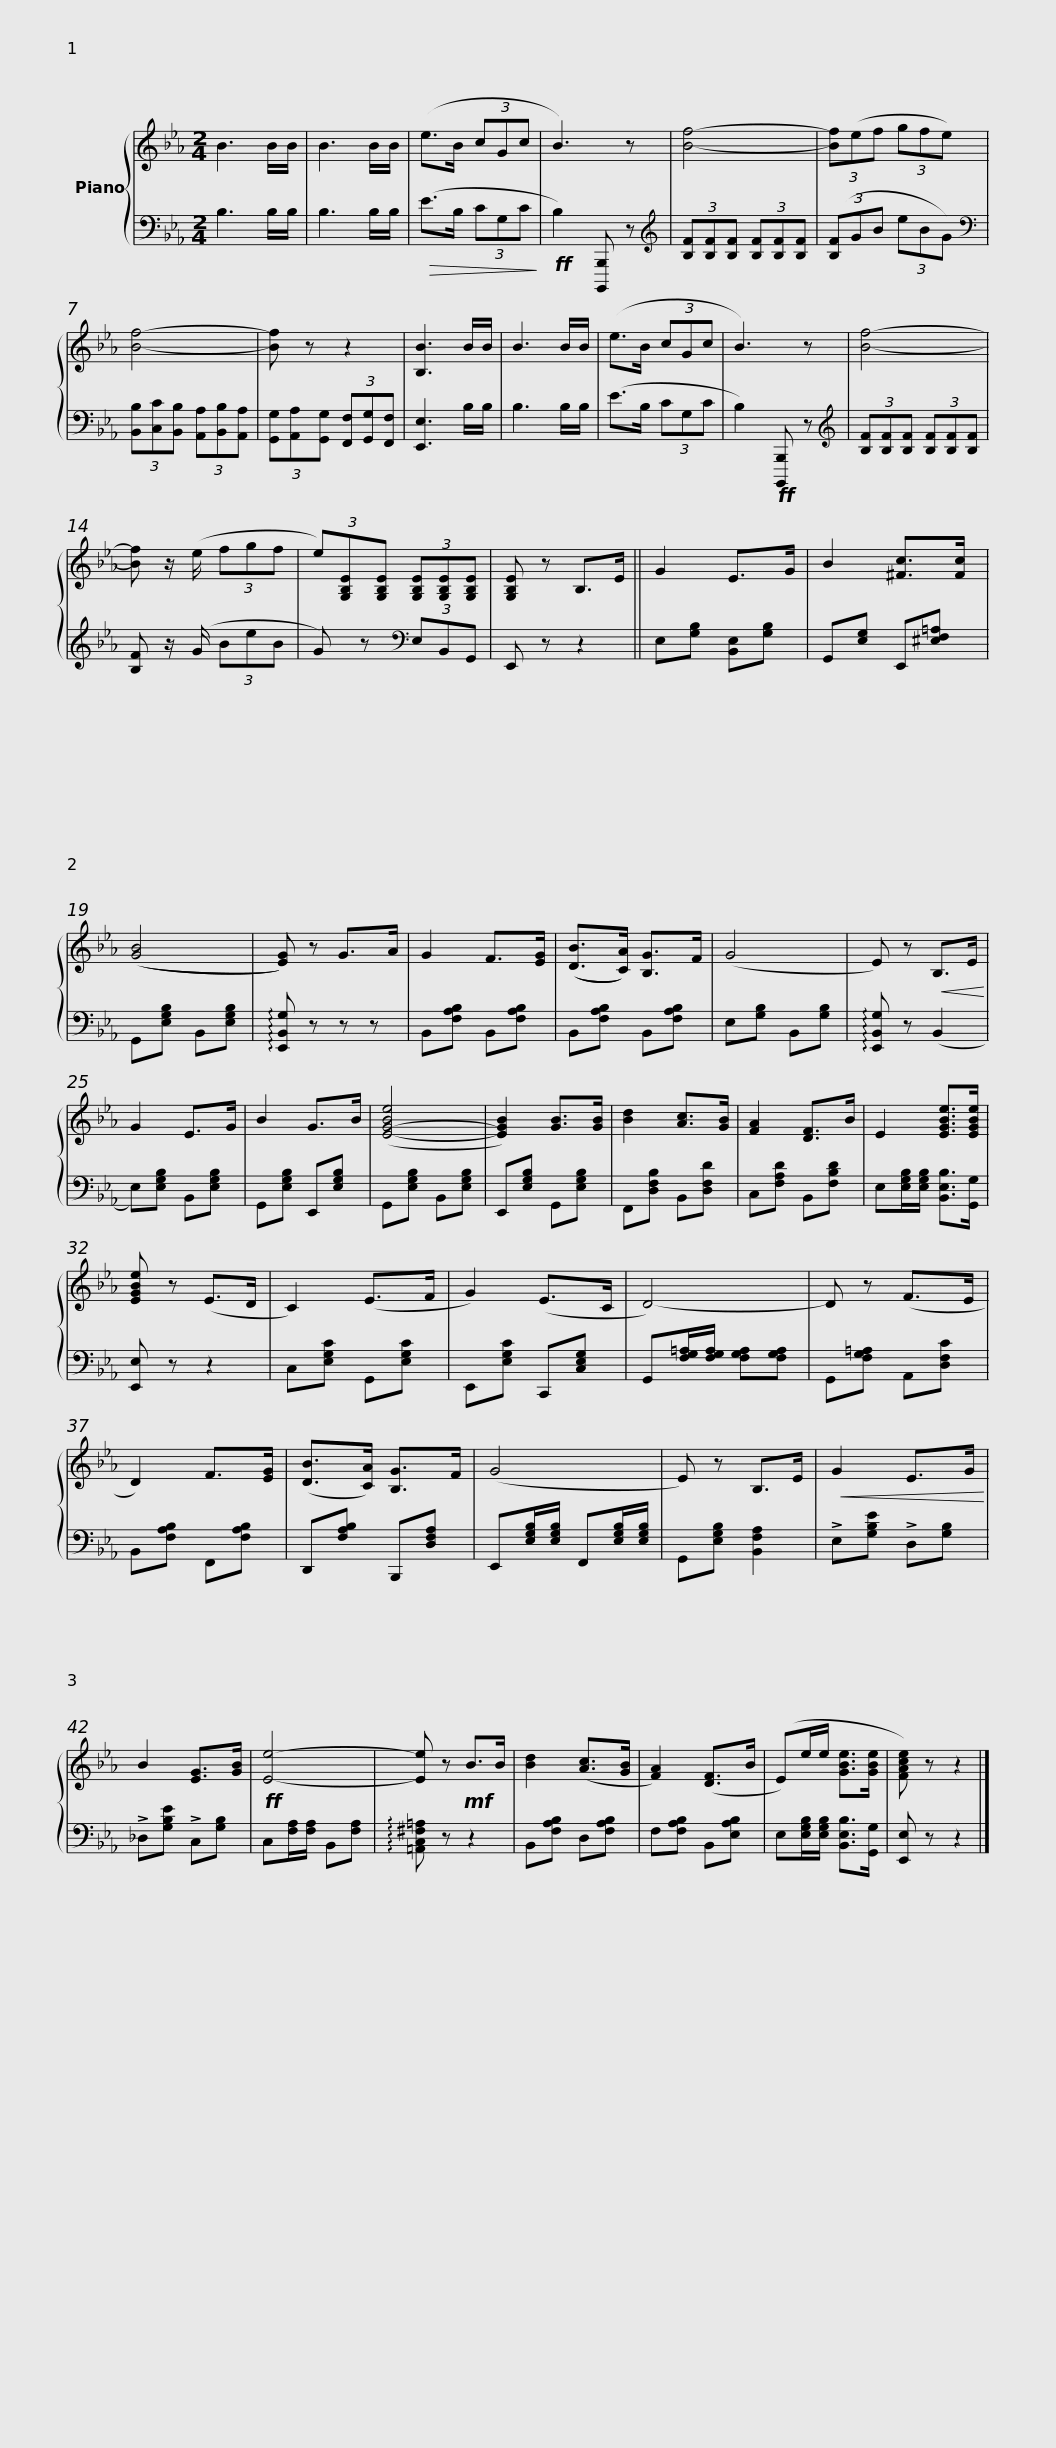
X:1
%%score { 1 | 2 }
L:1/8
M:2/4
I:linebreak $
K:Eb
V:1 treble
V:2 bass
V:1
 B3 B/B/ | B3 B/B/ | (e>B (3cGc | B3) z | [Bf]4- | %5
 (3[Bf](ef (3gfe) |$ [Bf]4- | [Bf] z z2 | [B,B]3 B/B/ | B3 B/B/ | %10
 (e>B (3cGc | B3) z |$ [Bf]4- | [Bf] z/ (e/ (3fgf | (3e)[G,B,E][G,B,E] (3[G,B,E][G,B,E][G,B,E] | %15
 [G,B,E] z B,>E || G2 E>G | B2 [^Fc]>[Fc] |$ (([GB]4 | [EG])) z G>A | %20
 G2 F>[EG] | (([DB]>[CA])) [B,G]>F | (G4 | E) z!<(! B,>E!<)! | G2 E>G |$ %25
 B2 G>B | ([E-G-Be]4 | [EGB]2) [GB]>[GB] | [Bd]2 [Ac]>[GB] | [FA]2 [DF]>B | %30
 E2 [EGBe]>[EGBe] |$ [EGBe] z (E>D | C2) (E>F | G2) (E>C | D4-) | %35
 D z (F>E | D2) F>[EG] |$ ([DB]>[CA]) [B,G]>F | (G4 | E) z B,>E | %40
!<(! G2 E>G!<)! | B2 [EG]>[GB] |!ff! [Ee]4- |$ [Ee] z!mf! B>B | [Bd]2 ([Ac]>[GB] | %45
 [FA]2) ([DF]>B | (E)e/e/ [GBe]>[GBe] | [FAce]) z z2 |] %48
V:2
 B,3 B,/B,/ | B,3 B,/B,/ |!>(! (E>B, (3CG,C!>)! |!ff! B,2) [B,,,,B,,,] z |[K:treble] (3[B,F][B,F][B,F] (3[B,F][B,F][B,F] | %5
 (3([B,F]GB (3eBG) |$[K:bass] (3[B,,B,][C,C][B,,B,] (3[A,,A,][B,,B,][A,,A,] | (3[G,,G,][A,,A,][G,,G,] (3[F,,F,][G,,G,][F,,F,] | [E,,E,]3 B,/B,/ | B,3 B,/B,/ | %10
 (E>B, (3CG,C | B,2)!ff! [B,,,,B,,,] z |$[K:treble] (3[B,F][B,F][B,F] (3[B,F][B,F][B,F] | [B,F] z/ (G/ (3BeB | G) z[K:bass] (3E,B,,G,, | %15
 E,, z z2 || E,[G,B,] [B,,E,][G,B,] | G,,[E,G,] E,,[^E,F,=A,] |$ G,,[E,G,B,] B,,[E,G,B,] | !arpeggio![E,,B,,G,] z z z | %20
 B,,[F,A,B,] B,,[F,A,B,] | B,,[F,A,B,] B,,[F,A,B,] | E,[G,B,] B,,[G,B,] | !arpeggio![E,,B,,G,] z (B,,2 | E,)[E,G,B,] B,,[E,G,B,] |$ %25
 G,,[E,G,B,] E,,[E,G,B,] | G,,[E,G,B,] B,,[E,G,B,] | E,,[E,G,B,] G,,[E,G,B,] | F,,[D,F,B,] B,,[D,F,D] | C,[F,A,D] B,,[F,B,D] | %30
 E,[E,G,B,]/[E,G,B,]/ [B,,E,B,]>[G,,G,] |$ [E,,E,] z z2 | C,[E,G,C] G,,[E,G,C] | E,,[E,G,C] C,,[C,E,G,] | G,,[F,G,=A,]/[F,G,A,]/ [F,G,A,][F,G,A,] | %35
 G,,[F,G,=A,] A,,[D,F,C] | B,,[F,A,B,] F,,[F,A,B,] |$ D,,[F,A,B,] B,,,[D,F,A,] | E,,[E,G,B,]/[E,G,B,]/ F,,[E,G,B,]/[E,G,B,]/ | G,,[E,G,B,] [B,,F,A,]2 | %40
 !>!E,[G,B,E] !>!D,[G,B,] | !>!_D,[G,B,E] !>!C,[G,B,] | C,[F,A,]/[F,A,]/ B,,[F,A,] |$ !arpeggio![=A,,C,^F,=A,] z z2 | B,,[F,A,B,] D,[F,A,B,] | %45
 F,[F,A,B,] B,,[E,A,B,] | E,[E,G,B,]/[E,G,B,]/ [B,,E,B,]>[G,,G,] | [E,,E,] z z2 |] %48
